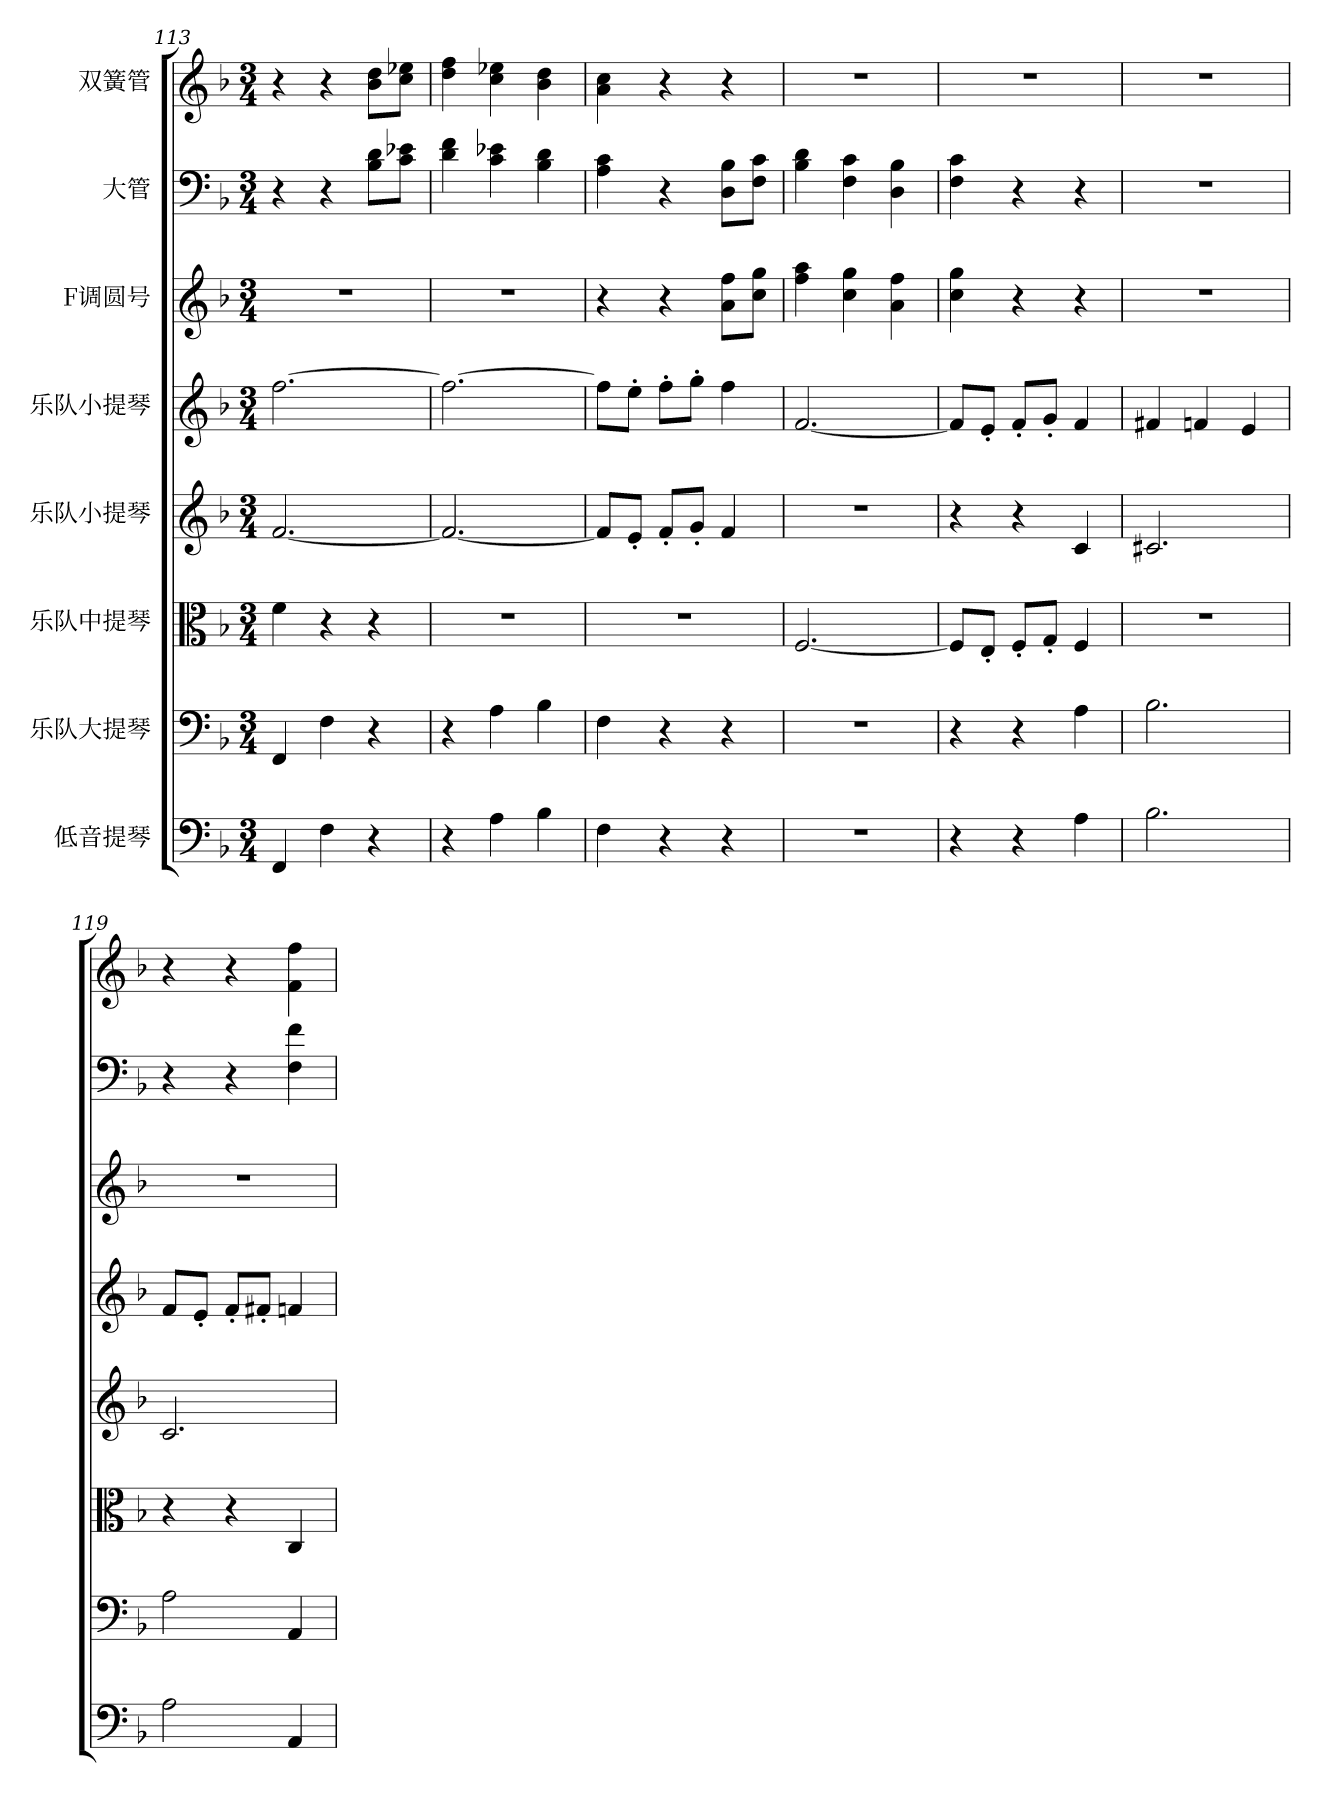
**kern	**kern	**kern	**kern	**kern	**kern	**kern	**kern
*part8	*part7	*part6	*part5	*part4	*part3	*part2	*part1
*staff8	*staff7	*staff6	*staff5	*staff4	*staff3	*staff2	*staff1
*I"低音提琴	*I"乐队大提琴	*I"乐队中提琴	*I"乐队小提琴	*I"乐队小提琴	*I"F调圆号	*I"大管	*I"双簧管
!!LO:PB:g=z
*clefF4	*clefF4	*clefC3	*clefG2	*clefG2	*clefG2	*clefF4	*clefG2
*ITrd7c12	*	*	*	*	*ITrd4c7	*	*
*k[b-]	*k[b-]	*k[b-]	*k[b-]	*k[b-]	*k[b-e-]	*k[b-]	*k[b-]
*M3/4	*M3/4	*M3/4	*M3/4	*M3/4	*M3/4	*M3/4	*M3/4
=113	=113	=113	=113	=113	=113	=113	=113
4FFF/	4FF/	4f\	[2.f/	[2.ff\	2.r	4r	4r
4FF\	4F\	4r	.	.	.	4r	4r
4r	4r	4r	.	.	.	8B-\ 8d\L	8b-\ 8dd\L
.	.	.	.	.	.	8c\ 8e-X\J	8cc\ 8ee-X\J
=114	=114	=114	=114	=114	=114	=114	=114
4r	4r	2.r	2.f/_	2.ff\_	2.r	4d\ 4f\	4dd\ 4ff\
4AA\	4A\	.	.	.	.	4c\ 4e-X\	4cc\ 4ee-X\
4BB-\	4B-\	.	.	.	.	4B-\ 4d\	4b-\ 4dd\
=115	=115	=115	=115	=115	=115	=115	=115
4FF\	4F\	2.r	8f/L]	8ff\L]	4r	4A\ 4c\	4a\ 4cc\
.	.	.	8e'/J	8ee'\J	.	.	.
4r	4r	.	8f'/L	8ff'\L	4r	4r	4r
.	.	.	8g'/J	8gg'\J	.	.	.
4r	4r	.	4f/	4ff\	8d\ 8b-\L	8D\ 8B-\L	4r
.	.	.	.	.	8f\ 8cc\J	8F\ 8c\J	.
=116	=116	=116	=116	=116	=116	=116	=116
2.r	2.r	[2.F/	2.r	[2.f/	4b-\ 4dd\	4B-\ 4d\	2.r
.	.	.	.	.	4f\ 4cc\	4F\ 4c\	.
.	.	.	.	.	4d\ 4b-\	4D\ 4B-\	.
=117	=117	=117	=117	=117	=117	=117	=117
*	*	*	*	*	*	*	*MM128
4r	4r	8F/L]	4r	8f/L]	4f\ 4cc\	4F\ 4c\	2.r
.	.	8E'/J	.	8e'/J	.	.	.
4r	4r	8F'/L	4r	8f'/L	4r	4r	.
.	.	8G'/J	.	8g'/J	.	.	.
4AA\	4A\	4F/	4c/	4f/	4r	4r	.
=118	=118	=118	=118	=118	=118	=118	=118
*	*	*	*	*	*	*	*MM132
2.BB-\	2.B-\	2.r	2.c#X/	4f#X/	2.r	2.r	2.r
.	.	.	.	4fn/	.	.	.
.	.	.	.	4e/	.	.	.
=119	=119	=119	=119	=119	=119	=119	=119
*	*	*	*	*	*	*	*MM126
2AA\	2A\	4r	2.c/	8f/L	2.r	4r	4r
.	.	.	.	8e'/J	.	.	.
.	.	4r	.	8f'/L	.	4r	4r
.	.	.	.	8f#X'/J	.	.	.
4AAA/	4AA/	4C/	.	4fn/	.	4F\ 4f\	4f\ 4ff\
=	=	=	=	=	=	=	=
*-	*-	*-	*-	*-	*-	*-	*-
